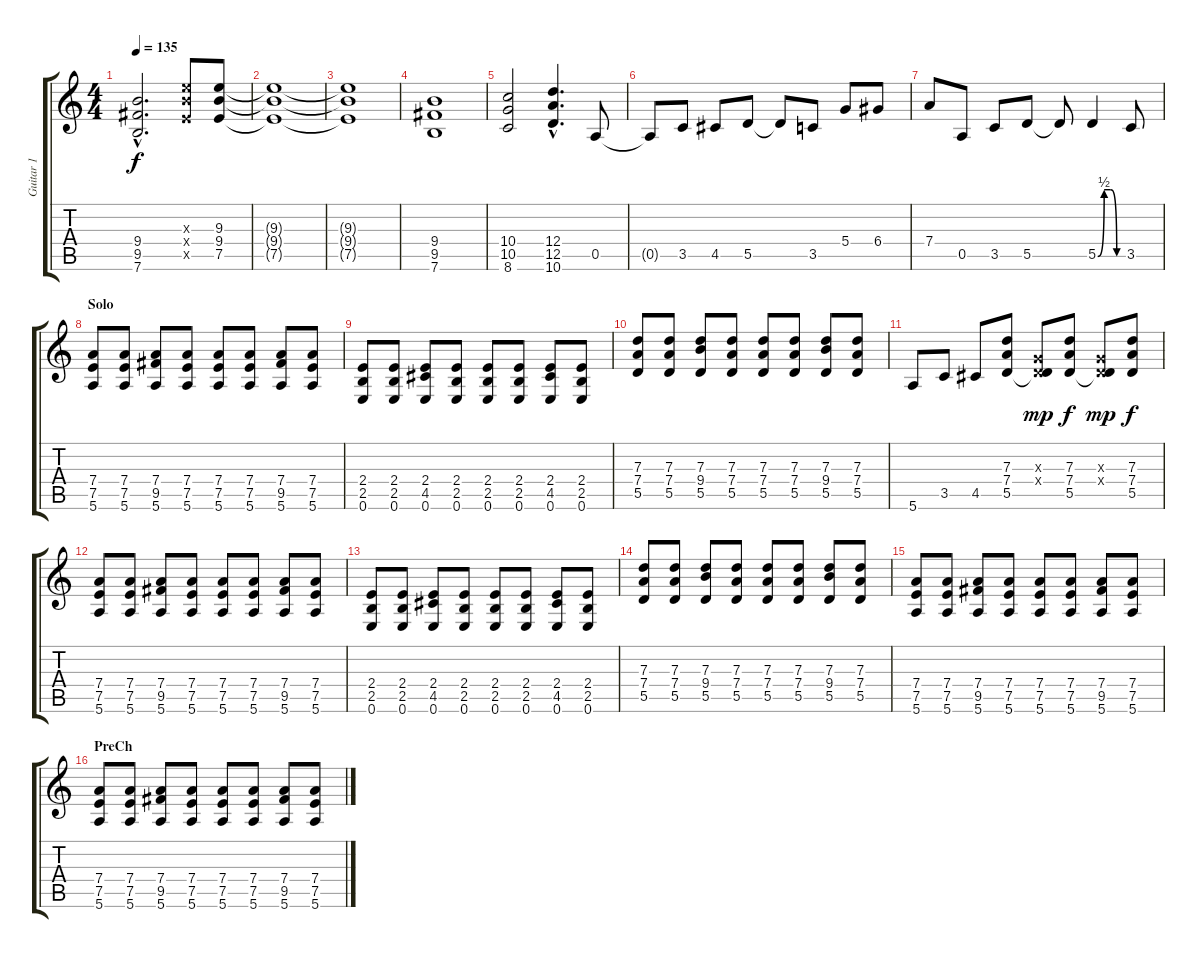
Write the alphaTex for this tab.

\track ("Guitar 1" "Guitar 1") {instrument distortionguitar}
\staff {score tabs}
\tuning (E4 B3 G3 D3 A2 E2) {hide}
\ts (4 4)
\tempo 135
\clef g2
\ks c
(9.4{hac t} 9.5{hac t} 7.6{hac t}).2{d dy f} (9.3{x} 9.4{x} 7.5{x}).8 (9.3 9.4 7.5).8 |
(9.3{t} 9.4{t} 7.5{t}).1 |
(9.3{t} 9.4{t} 7.5{t}).1 |
(9.4 9.5 7.6).1 |
(10.4 10.5 8.6).2 (12.4{hac} 12.5{hac} 10.6{hac}).4{d} 0.5.8 |
0.5{t}.8 3.5.8 4.5.8 5.5.8 5.5{t}.8 3.5.8 5.4.8 6.4.8 |
7.4.8 0.5.8 3.5.8 5.5.8 5.5{t}.8 5.5{be (custom 0 0 15 2 30 2 45 0 60 0)}.4 3.5.8 |
\section ("" "Solo")
(7.4 7.5 5.6).8{instrument electricguitarmuted} (7.4 7.5 5.6).8 (7.4 9.5 5.6).8 (7.4 7.5 5.6).8 (7.4 7.5 5.6).8 (7.4 7.5 5.6).8 (7.4 9.5 5.6).8 (7.4 7.5 5.6).8 |
(2.4 2.5 0.6).8 (2.4 2.5 0.6).8 (2.4 4.5 0.6).8 (2.4 2.5 0.6).8 (2.4 2.5 0.6).8 (2.4 2.5 0.6).8 (2.4 4.5 0.6).8 (2.4 2.5 0.6).8 |
(7.3 7.4 5.5).8 (7.3 7.4 5.5).8 (7.3 9.4 5.5).8 (7.3 7.4 5.5).8 (7.3 7.4 5.5).8 (7.3 7.4 5.5).8 (7.3 9.4 5.5).8 (7.3 7.4 5.5).8 |
5.6.8 3.5.8 4.5.8 (7.3 7.4 5.5).8 (0.3{x} 0.4{x} 5.5{t}).8{dy mp} (7.3 7.4 5.5).8{dy f} (0.3{x} 0.4{x} 5.5{t}).8{dy mp} (7.3 7.4 5.5).8{dy f} |
(7.4 7.5 5.6).8{instrument electricguitarmuted} (7.4 7.5 5.6).8 (7.4 9.5 5.6).8 (7.4 7.5 5.6).8 (7.4 7.5 5.6).8 (7.4 7.5 5.6).8 (7.4 9.5 5.6).8 (7.4 7.5 5.6).8 |
(2.4 2.5 0.6).8 (2.4 2.5 0.6).8 (2.4 4.5 0.6).8 (2.4 2.5 0.6).8 (2.4 2.5 0.6).8 (2.4 2.5 0.6).8 (2.4 4.5 0.6).8 (2.4 2.5 0.6).8 |
(7.3 7.4 5.5).8 (7.3 7.4 5.5).8 (7.3 9.4 5.5).8 (7.3 7.4 5.5).8 (7.3 7.4 5.5).8 (7.3 7.4 5.5).8 (7.3 9.4 5.5).8 (7.3 7.4 5.5).8 |
(7.4 7.5 5.6).8 (7.4 7.5 5.6).8 (7.4 9.5 5.6).8 (7.4 7.5 5.6).8 (7.4 7.5 5.6).8 (7.4 7.5 5.6).8 (7.4 9.5 5.6).8 (7.4 7.5 5.6).8 |
\section ("" "PreCh")
(7.4 7.5 5.6).8{volume 10 instrument electricguitarmuted} (7.4 7.5 5.6).8 (7.4 9.5 5.6).8 (7.4 7.5 5.6).8 (7.4 7.5 5.6).8 (7.4 7.5 5.6).8 (7.4 9.5 5.6).8 (7.4 7.5 5.6).8
